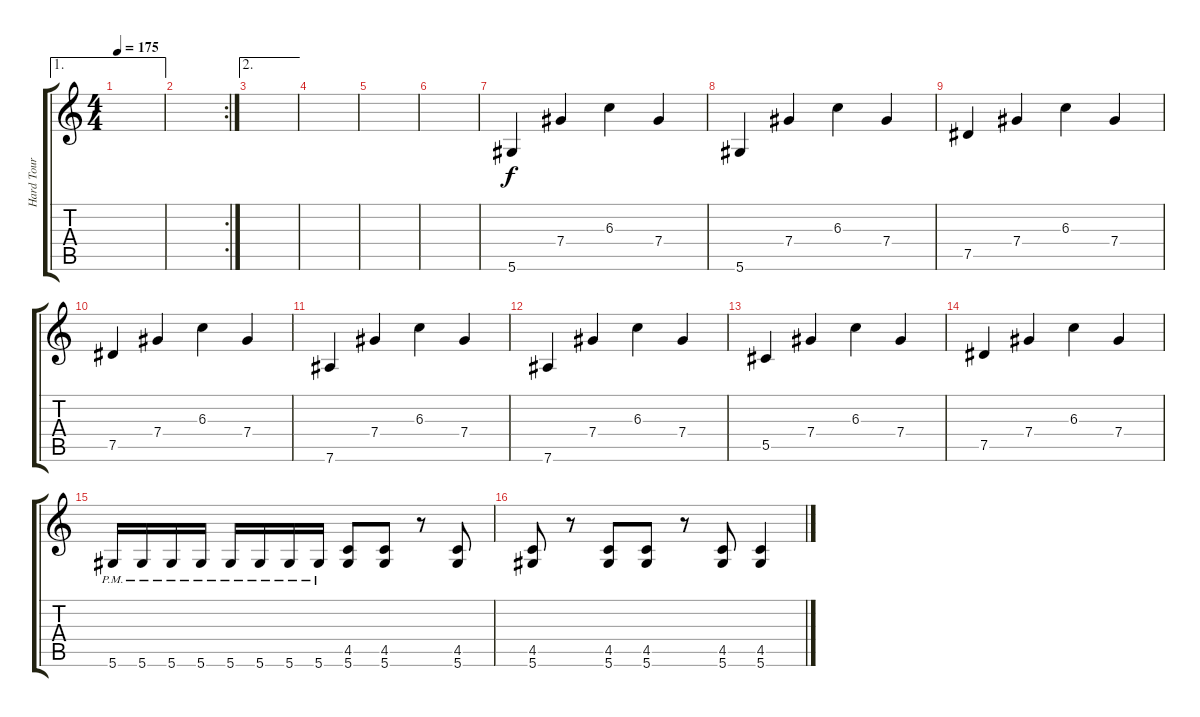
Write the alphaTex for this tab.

\track ("Hard Tour" "Hard Tour") {instrument distortionguitar}
\staff {score tabs}
\tuning (Eb4 Bb3 Gb3 Db3 Ab2 Eb2) {hide}
\ae 1
\ts (4 4)
\tempo 175
\clef g2
\ks c
|
\rc 2
|
\ae 2
|
|
|
|
5.6.4{instrument electricguitarmuted} 7.4.4 6.3.4 7.4.4 |
5.6.4 7.4.4 6.3.4 7.4.4 |
7.5.4 7.4.4 6.3.4 7.4.4 |
7.5.4 7.4.4 6.3.4 7.4.4 |
7.6.4 7.4.4 6.3.4 7.4.4 |
7.6.4 7.4.4 6.3.4 7.4.4 |
5.5.4 7.4.4 6.3.4 7.4.4 |
7.5.4 7.4.4 6.3.4 7.4.4 |
5.6{pm}.16{instrument distortionguitar} 5.6{pm}.16 5.6{pm}.16 5.6{pm}.16 5.6{pm}.16 5.6{pm}.16 5.6{pm}.16 5.6{pm}.16 (4.5 5.6).8 (4.5 5.6).8 r.8 (4.5 5.6).8 |
(4.5 5.6).8 r.8 (4.5 5.6).8 (4.5 5.6).8 r.8 (4.5 5.6).8 (4.5 5.6).4
